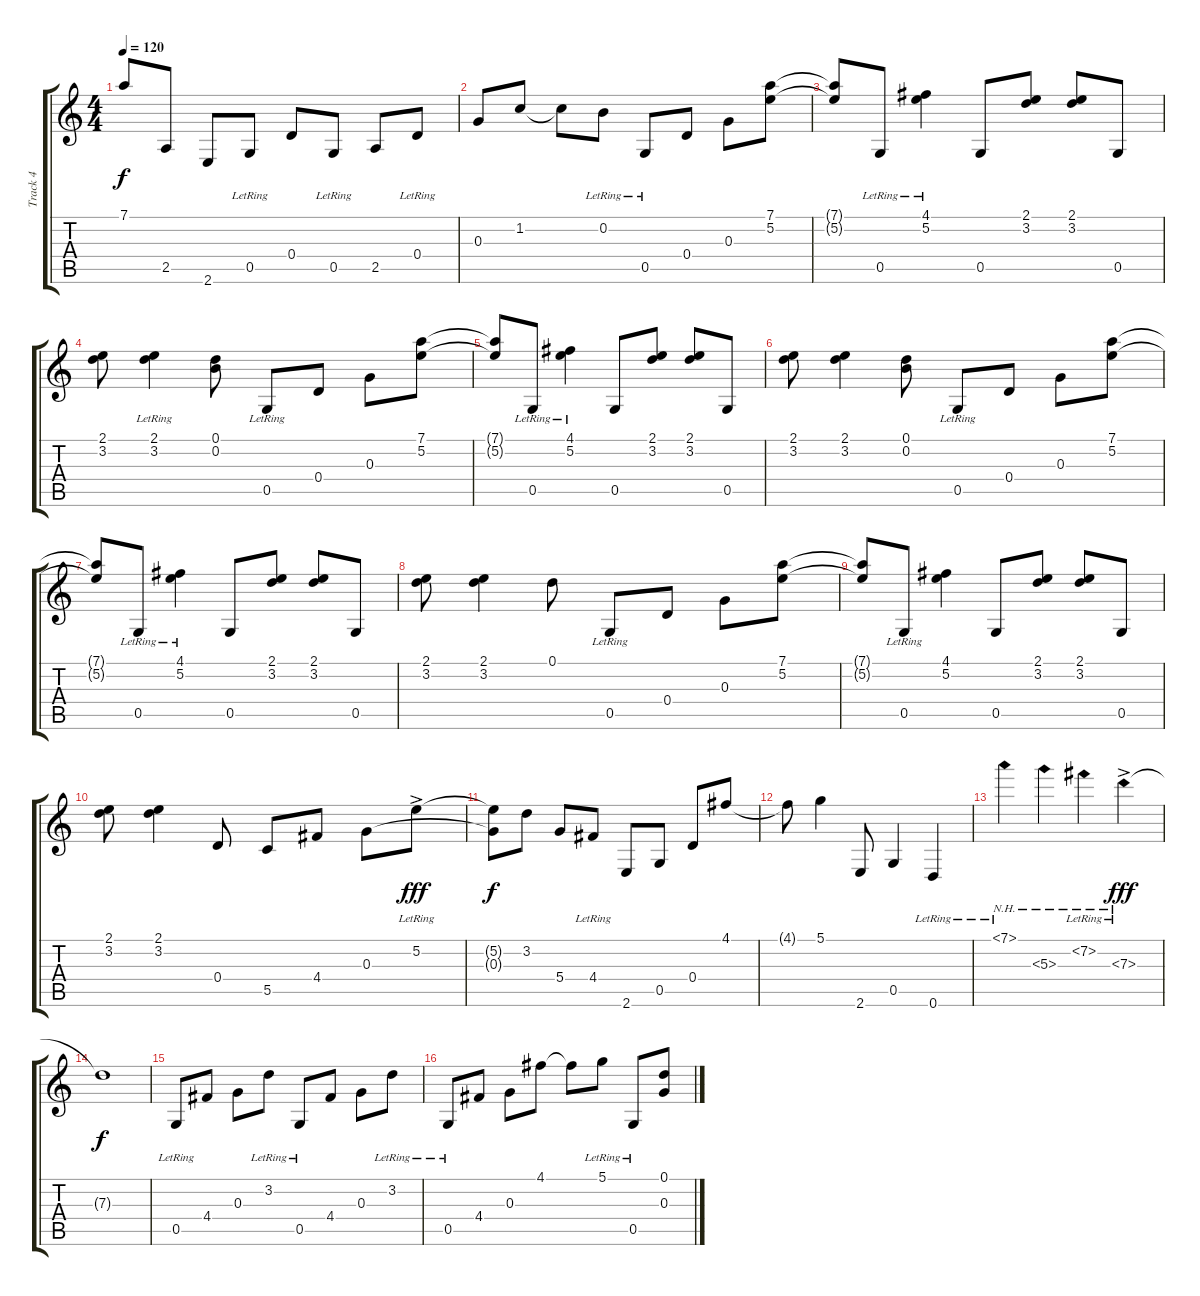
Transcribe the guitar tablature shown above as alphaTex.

\track ("Track 4" "Track 4") {instrument acousticguitarsteel}
\staff {score tabs}
\tuning (D4 B3 G3 D3 G2 D2) {hide}
\ts (4 4)
\tempo 120
\clef g2
\ks c
7.1.8{dy f} 2.5.8 2.6.8 0.5{lr}.8 0.4.8 0.5{lr}.8 2.5.8 0.4{lr}.8 |
0.3.8 1.2.8 1.2{t}.8 0.2{lr}.8 0.5{lr}.8 0.4.8 0.3.8 (7.1 5.2).8 |
(7.1{t} 5.2{t}).8 0.5{lr}.8 (4.1{lr} 5.2).4 0.5.8 (2.1 3.2).8 (2.1 3.2).8 0.5.8 |
(2.1 3.2).8 (2.1 3.2{lr}).4 (0.1 0.2).8 0.5{lr}.8 0.4.8 0.3.8 (7.1 5.2).8 |
(7.1{t} 5.2{t}).8 0.5{lr}.8 (4.1{lr} 5.2).4 0.5.8 (2.1 3.2).8 (2.1 3.2).8 0.5.8 |
(2.1 3.2).8 (2.1 3.2).4 (0.1 0.2).8 0.5{lr}.8 0.4.8 0.3.8 (7.1 5.2).8 |
(7.1{t} 5.2{t}).8 0.5{lr}.8 (4.1 5.2{lr}).4 0.5.8 (2.1 3.2).8 (2.1 3.2).8 0.5.8 |
(2.1 3.2).8 (2.1 3.2).4 0.1.8 0.5{lr}.8 0.4.8 0.3.8 (7.1 5.2).8 |
(7.1{t} 5.2{t}).8 0.5{lr}.8 (4.1 5.2).4 0.5.8 (2.1 3.2).8 (2.1 3.2).8 0.5.8 |
(2.1 3.2).8 (2.1 3.2).4 0.4.8 5.5.8 4.4.8 0.3.8 5.2{ac lr}.8{dy fff} |
(5.2{t} 0.3{t}).8{dy f} 3.2.8 5.4.8 4.4{lr}.8 2.6.8 0.5.8 0.4.8 4.1.8 |
4.1{t}.8 5.1.4 2.6.8 0.5.4 0.6{lr}.4 |
7.1{nh lr}.4 5.3{nh}.4 7.2{nh lr}.4 7.3{nh ac lr}.4{dy fff} |
7.3{t}.1{dy f} |
0.5{lr}.8 4.4.8 0.3.8 3.2{lr}.8 0.5{lr}.8 4.4.8 0.3.8 3.2{lr}.8 |
0.5{lr}.8 4.4.8 0.3.8 4.1.8 4.1{t}.8 5.1{lr}.8 0.5{lr}.8 (0.1 0.3).8
